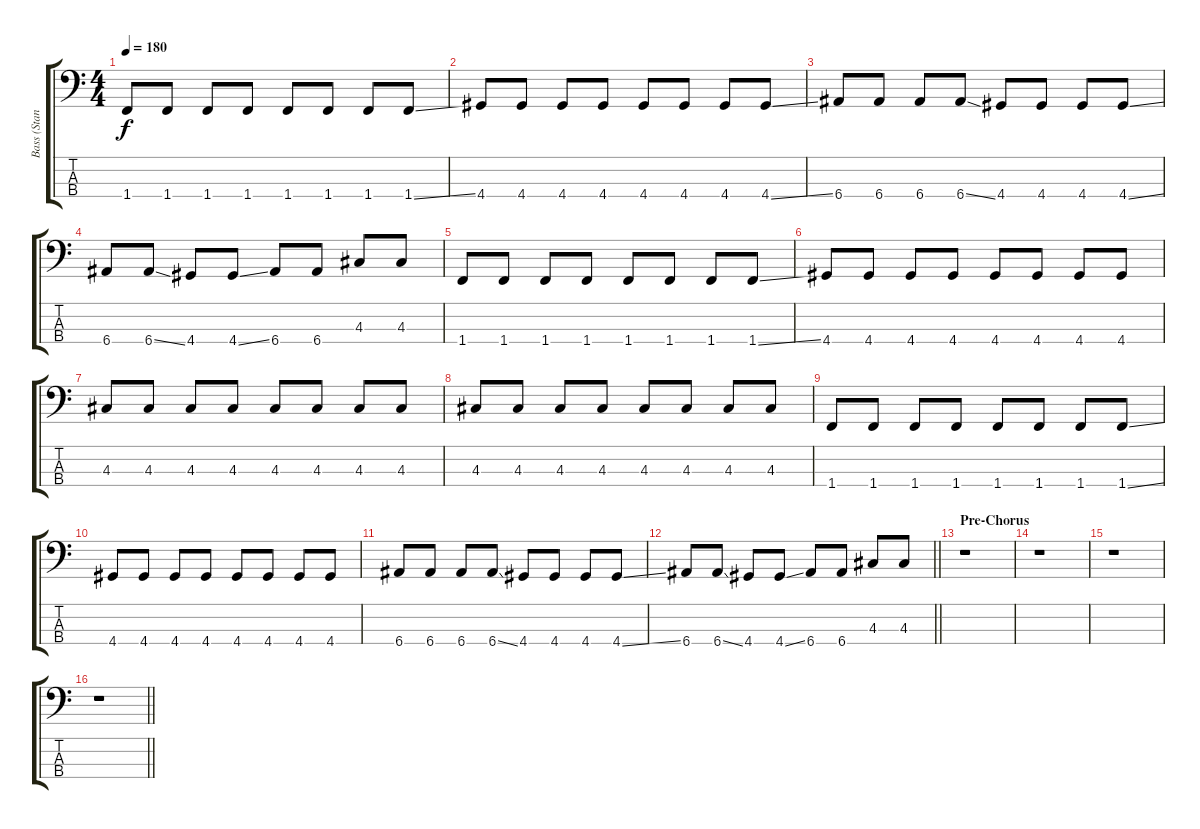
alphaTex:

\track ("Bass (Standard Tuning)" "Bass (Stan") {instrument electricbasspick}
\staff {score tabs}
\tuning (G2 D2 A1 E1) {hide}
\ts (4 4)
\tempo 180
\clef f4
\ks c
1.4.8{dy f} 1.4.8 1.4.8 1.4.8 1.4.8 1.4.8 1.4.8 1.4{ss}.8 |
4.4.8 4.4.8 4.4.8 4.4.8 4.4.8 4.4.8 4.4.8 4.4{ss}.8 |
6.4.8 6.4.8 6.4.8 6.4{ss}.8 4.4.8 4.4.8 4.4.8 4.4{ss}.8 |
6.4.8 6.4{ss}.8 4.4.8 4.4{ss}.8 6.4.8 6.4.8 4.3.8 4.3.8 |
1.4.8 1.4.8 1.4.8 1.4.8 1.4.8 1.4.8 1.4.8 1.4{ss}.8 |
4.4.8 4.4.8 4.4.8 4.4.8 4.4.8 4.4.8 4.4.8 4.4.8 |
4.3.8 4.3.8 4.3.8 4.3.8 4.3.8 4.3.8 4.3.8 4.3.8 |
4.3.8 4.3.8 4.3.8 4.3.8 4.3.8 4.3.8 4.3.8 4.3.8 |
1.4.8 1.4.8 1.4.8 1.4.8 1.4.8 1.4.8 1.4.8 1.4{ss}.8 |
4.4.8 4.4.8 4.4.8 4.4.8 4.4.8 4.4.8 4.4.8 4.4.8 |
6.4.8 6.4.8 6.4.8 6.4{ss}.8 4.4.8 4.4.8 4.4.8 4.4{ss}.8 |
\barLineRight lightlight
6.4.8 6.4{ss}.8 4.4.8 4.4{ss}.8 6.4.8 6.4.8 4.3.8 4.3.8 |
\section ("" "Pre-Chorus")
r.1 |
r.1 |
r.1 |
\barLineRight lightlight
r.1
